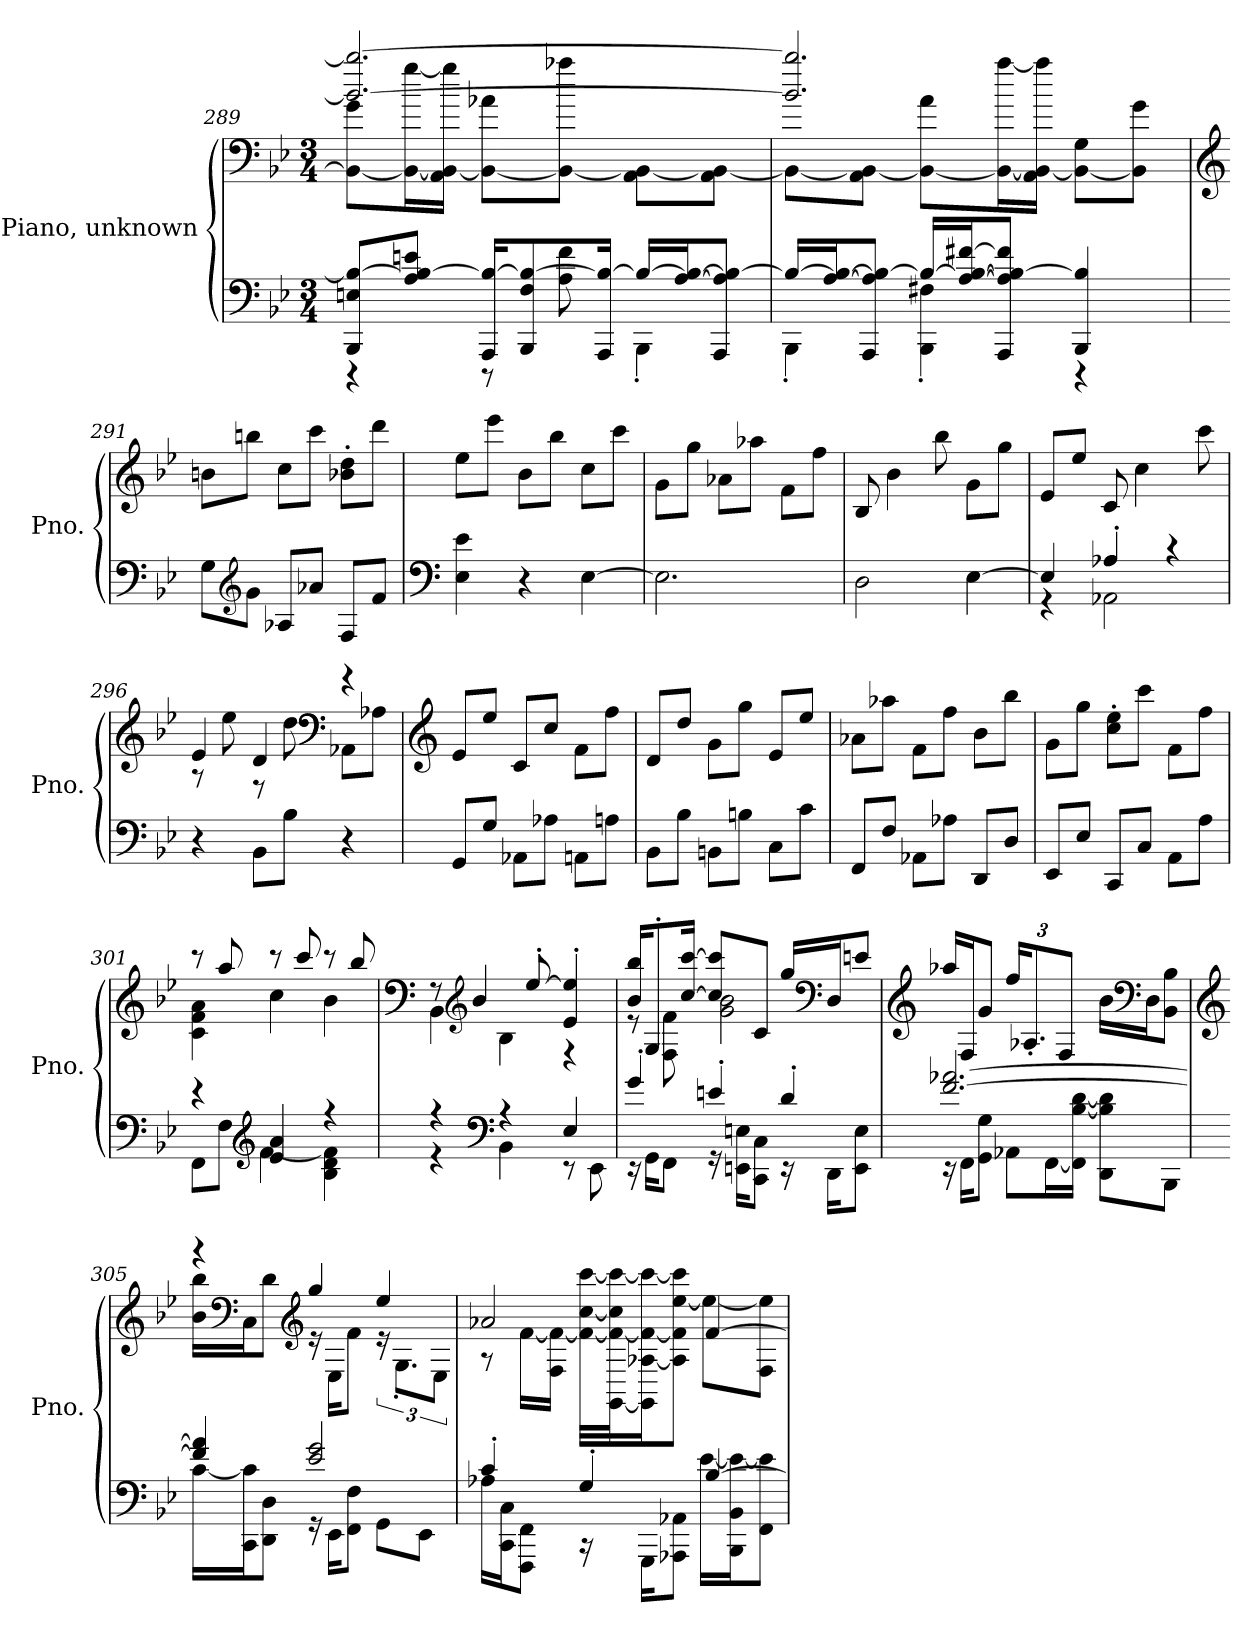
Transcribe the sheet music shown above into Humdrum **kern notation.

**kern	**kern
*part1	*part1
*staff2	*staff1
*I"Piano, unknown	*
*I'Pno.	*
*clefF4	*clefF4
*k[b-e-]	*k[b-e-]
*M3/4	*M3/4
=289	=289
*^	*^
8BBB-/ 8En/ 8B-/_L	4r	2.b-/_ 2.bb-/_	8BB-\_ 8g\L
8A/ 8B-/_ 8en/J	.	.	16BB-\_ [16gg\L
.	.	.	16AA\ 16BB-\_ 16gg\]JJ
16AAA/ 16B-/_KL	8r	.	8BB-\_ 8a-X\L
8BBB-/ 8F/ 8B-/_	.	.	.
.	8A\ 8f\	.	8BB-\_ 8aa-X\J
16AAA/ 16B-/_Jk	.	.	.
16B-/LL_	4BBB-'\	.	8AA\ 8BB-\_L
[16A/ 16B-/_J	.	.	.
8AAA/ 8A/] 8B-/_J	.	.	8AA\ 8BB-\_J
!!LO:LB:g=z	!!
=290	=290	=290	=290
16B-/LL_	4BBB-'\	2.b-/] 2.bb-/]	8BB-\L_
[16A/ 16B-/_J	.	.	.
8AAA/ 8A/] 8B-/_J	.	.	8AA\ 8BB-\_J
16B-/LL_	4BBB-\' 4F#X\'	.	8BB-\_ 8a\L
[16A/ 16B-/_ [16f#X/J	.	.	.
8AAA/ 8A/] 8B-/_ 8f#/]J	.	.	16BB-\_ [16aa\L
.	.	.	16AA\ 16BB-\_ 16aa\]JJ
4BBB-/ 4B-/]	4r	.	8BB-\_ 8G\L
.	.	.	8BB-\] 8g\J
*v	*v	*	*
*	*v	*v
=291	=291
*	*clefG2
8G\L	8bn\L
*clefG2	*
8g\J	8bbn\J
8A-X/L	8cc\L
8a-X/J	8ccc\J
8F/L	8b-X\' 8dd\'L
8f/J	8ddd\J
=292	=292
*clefF4	*
4E-\ 4e-\	8ee-\L
.	8eee-\J
4r	8b-\L
.	8bb-\J
[4E-\	8cc\L
.	8ccc\J
!!LO:LB:g=z
=293	=293
2.E-\]	8g\L
.	8gg\J
.	8a-X\L
.	8aa-X\J
.	8f\L
.	8ff\J
=294	=294
2D\	8B-/
.	4b-\
.	8bb-\
[4E-\	8g\L
.	8gg\J
=295	=295
*^	*
4E-/]	4r	8e-/L
.	.	8ee-/J
4A-X'/	2AA-X\	8c/
.	.	4cc\
4r	.	.
.	.	8ccc\
*v	*v	*
=296	=296
*	*^
4r	4e-/	8r
.	.	8ee-\
8BB-\L	4d/	8r
8B-\J	.	8dd\
*	*clefF4	*
4r	4r	8AA-X\L
.	.	8A-X\J
*	*v	*v
=297	=297
*	*clefG2
8GG/L	8e-/L
8G/J	8ee-/J
8AA-X\L	8c/L
8A-X\J	8cc/J
8AAn\L	8f\L
8An\J	8ff\J
!!LO:PB:g=z
=298	=298
8BB-\L	8d/L
8B-\J	8dd/J
8BBn\L	8g\L
8Bn\J	8gg\J
8C\L	8e-/L
8c\J	8ee-/J
=299	=299
8FF/L	8a-X\L
8F/J	8aa-X\J
8AA-X\L	8f\L
8A-X\J	8ff\J
8DD/L	8b-\L
8D/J	8bb-\J
=300	=300
8EE-/L	8g\L
8E-/J	8gg\J
8CC/L	8cc\' 8ee-\'L
8C/J	8ccc\J
8AA\L	8f\L
8A\J	8ff\J
=301	=301
*^	*^
4r	8FF\L	8r	4c\ 4f\ 4a\
.	8F\J	8aa/	.
*clefG2	*	*	*
4e-/ 4a/	[4f\	8r	4cc\
.	.	8ccc/	.
4r	4B-\ 4d\ 4f\]	8r	4b-\
.	.	8bb-/	.
!!LO:LB:g=z	!!
=302	=302	=302	=302
*	*	*clefF4	*
4r	4r	8r	4BB-\
*	*	*clefG2	*
.	.	4b-/	.
*clefF4	*	*	*
4r	4BB-\	.	4B-\
.	.	[8ee-'/	.
4E-/	8r	4e-/' 4ee-/]'	4r
.	8EE-\	.	.
=303	=303	=303	=303
4g'/	16r	16b-/ 16bb-/KL	8r
.	16GG\KL	8G'/	.
.	8FF\J	.	8F\ 8f\
.	.	[16cc/ [16ccc/Jk	.
4en'/	16r	8cc/] 8ccc/]L	2g\ 2b-\
.	16EEn\ 16En\KL	.	.
.	8CC\ 8C\J	8c/J	.
4d'/	16r	16gg/LL	.
*	*	*clefF4	*
.	16DD\KL	16D/J	.
.	8EE\ 8E\J	8en/J	.
*	*	*v	*v
=304	=304	=304
*	*	*clefG2
[2.f/ [2.a-X/	16r	16aa-X/LL
.	16FF\KL	16F/J
.	8GG\ 8G\J	8g/J
*	*	*Xbrackettup
.	8AA-X\L	24ff/KL
.	.	12.A-X'/
.	[16FF\L	.
.	.	12F/J
.	16FF\] [16B-\ [16d\JJ	.
.	8DD\ 8B-\] 8d\]L	16b-\LL
*	*	*clefF4
.	.	16D\J
.	8BBB-\J	8BB-\ 8B-\J
!!LO:LB:g=z
=305	=305	=305
*	*	*clefG2
*	*	*^
4f/] 4a-/]	[16c\LL	4r	16b-\ 16bb-\LL
*	*	*clefF4	*
.	16CC\ 16c\]J	.	16C\J
.	8DD\ 8D\J	.	8d\J
*	*	*clefG2	*
2e-/ 2g/	16r	4gg/	16r
.	16EE-\KL	.	16E-\KL
.	8FF\ 8F\J	.	8f\J
*	*	*	*brackettup
.	8GG\L	4ee-/	24r
.	.	.	12.G'\L
.	8EE-\J	.	.
.	.	.	12E-\J
=306	=306	=306	=306
4c'/	16A-X\LL	2a-X/	8r
.	16CC\ 16C\J	.	.
.	8FFF\ 8FF\J	.	[16f\LL
.	.	.	16F\ 16f\_JJ
4G'/	16r	.	32f\_ [32cc\ [32ccc\LLL
.	.	.	[32GG\ 32f\_ 32cc\] 32ccc\_J
.	16GGG\KL	.	16GG\] [16A-X\ 16f\_ 16ccc\_J
.	8AAA-X\ 8AA-X\J	.	8A-\] 8f\] [8ee-\ 8ccc\]J
[4B-/	[16e-\LL	[4f/	8ee-\L_
.	16BBB-\ 16BB-\ 16e-\_J	.	.
.	8FF\ 8e-\]J	.	8F\ 8ee-\]J
*v	*v	*	*
*	*v	*v
=	=
*-	*-
